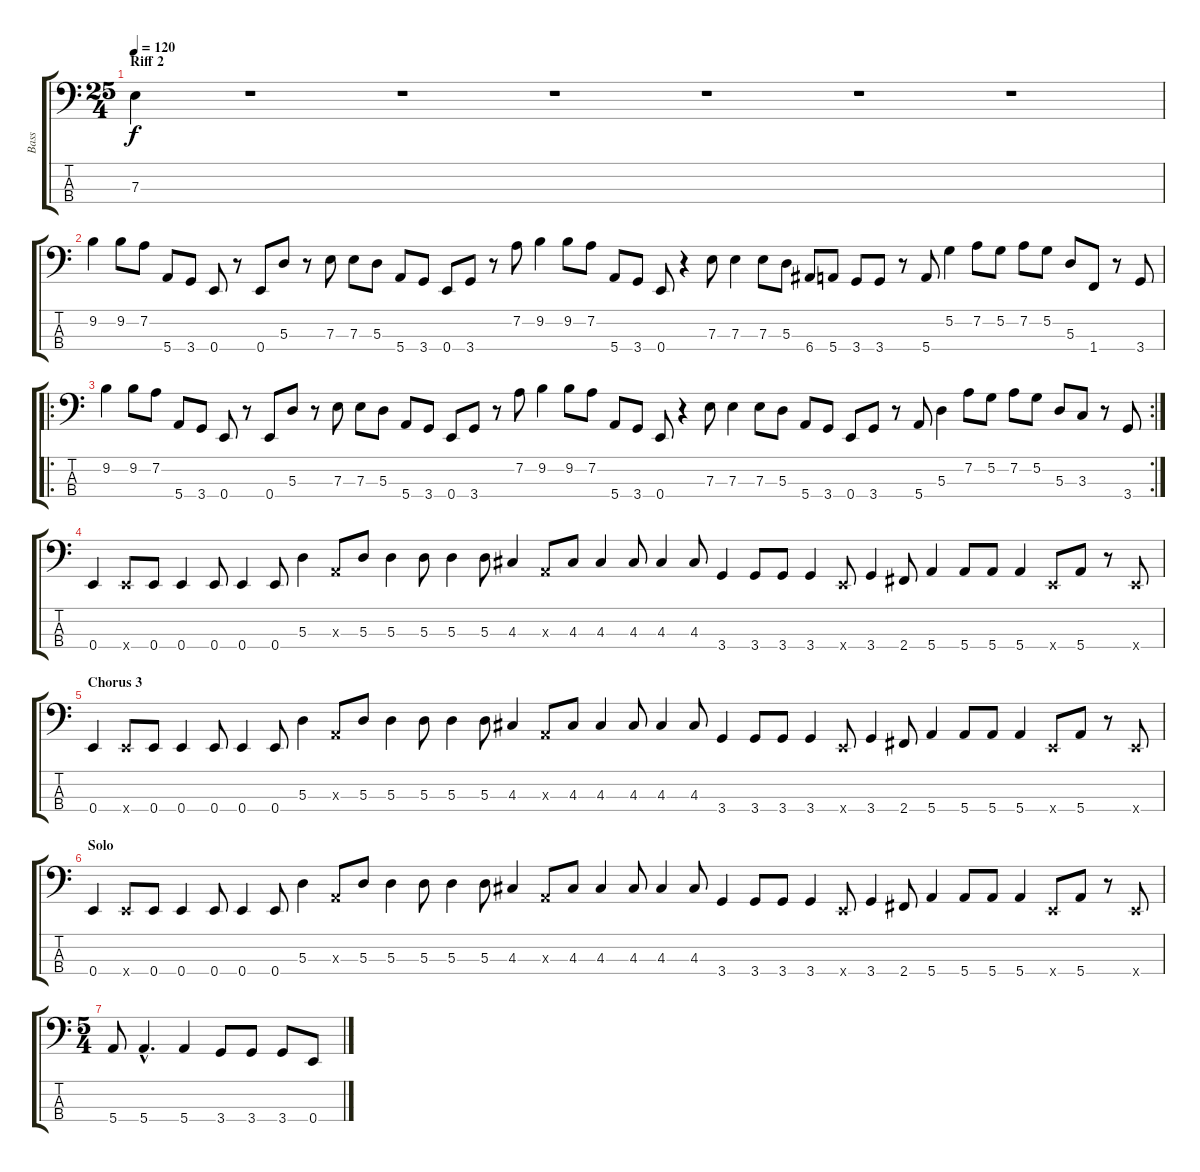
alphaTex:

\track ("Bass" "Bass") {instrument electricbasspick}
\staff {score tabs}
\tuning (G2 D2 A1 E1) {hide}
\ts (25 4)
\section ("" "Riff 2")
\tempo 120
\clef f4
\ks c
7.3.4{dy f} r.1 r.1 r.1 r.1 r.1 r.1 |
9.2.4 9.2.8 7.2.8 5.4.8 3.4.8 0.4.8 r.8 0.4.8 5.3.8 r.8 7.3.8 7.3.8 5.3.8 5.4.8 3.4.8 0.4.8 3.4.8 r.8 7.2.8 9.2.4 9.2.8 7.2.8 5.4.8 3.4.8 0.4.8 r.4 7.3.8 7.3.4 7.3.8 5.3.8 6.4.8 5.4.8 3.4.8 3.4.8 r.8 5.4.8 5.2.4 7.2.8 5.2.8 7.2.8 5.2.8 5.3.8 1.4.8 r.8 3.4.8 |
\ro
\rc 2
9.2.4 9.2.8 7.2.8 5.4.8 3.4.8 0.4.8 r.8 0.4.8 5.3.8 r.8 7.3.8 7.3.8 5.3.8 5.4.8 3.4.8 0.4.8 3.4.8 r.8 7.2.8 9.2.4 9.2.8 7.2.8 5.4.8 3.4.8 0.4.8 r.4 7.3.8 7.3.4 7.3.8 5.3.8 5.4.8 3.4.8 0.4.8 3.4.8 r.8 5.4.8 5.3.4 7.2.8 5.2.8 7.2.8 5.2.8 5.3.8 3.3.8 r.8 3.4.8 |
0.4.4 0.4{x}.8 0.4.8 0.4.4 0.4.8 0.4.4 0.4.8 5.3.4 0.3{x}.8 5.3.8 5.3.4 5.3.8 5.3.4 5.3.8 4.3.4 0.3{x}.8 4.3.8 4.3.4 4.3.8 4.3.4 4.3.8 3.4.4 3.4.8 3.4.8 3.4.4 0.4{x}.8 3.4.4 2.4.8 5.4.4 5.4.8 5.4.8 5.4.4 0.4{x}.8 5.4.8 r.8 0.4{x}.8 |
\section ("" "Chorus 3")
0.4.4 0.4{x}.8 0.4.8 0.4.4 0.4.8 0.4.4 0.4.8 5.3.4 0.3{x}.8 5.3.8 5.3.4 5.3.8 5.3.4 5.3.8 4.3.4 0.3{x}.8 4.3.8 4.3.4 4.3.8 4.3.4 4.3.8 3.4.4 3.4.8 3.4.8 3.4.4 0.4{x}.8 3.4.4 2.4.8 5.4.4 5.4.8 5.4.8 5.4.4 0.4{x}.8 5.4.8 r.8 0.4{x}.8 |
\section ("" "Solo")
0.4.4 0.4{x}.8 0.4.8 0.4.4 0.4.8 0.4.4 0.4.8 5.3.4 0.3{x}.8 5.3.8 5.3.4 5.3.8 5.3.4 5.3.8 4.3.4 0.3{x}.8 4.3.8 4.3.4 4.3.8 4.3.4 4.3.8 3.4.4 3.4.8 3.4.8 3.4.4 0.4{x}.8 3.4.4 2.4.8 5.4.4 5.4.8 5.4.8 5.4.4 0.4{x}.8 5.4.8 r.8 0.4{x}.8 |
\ts (5 4)
5.4.8 5.4{hac}.4{d} 5.4.4 3.4.8 3.4.8 3.4.8 0.4.8
